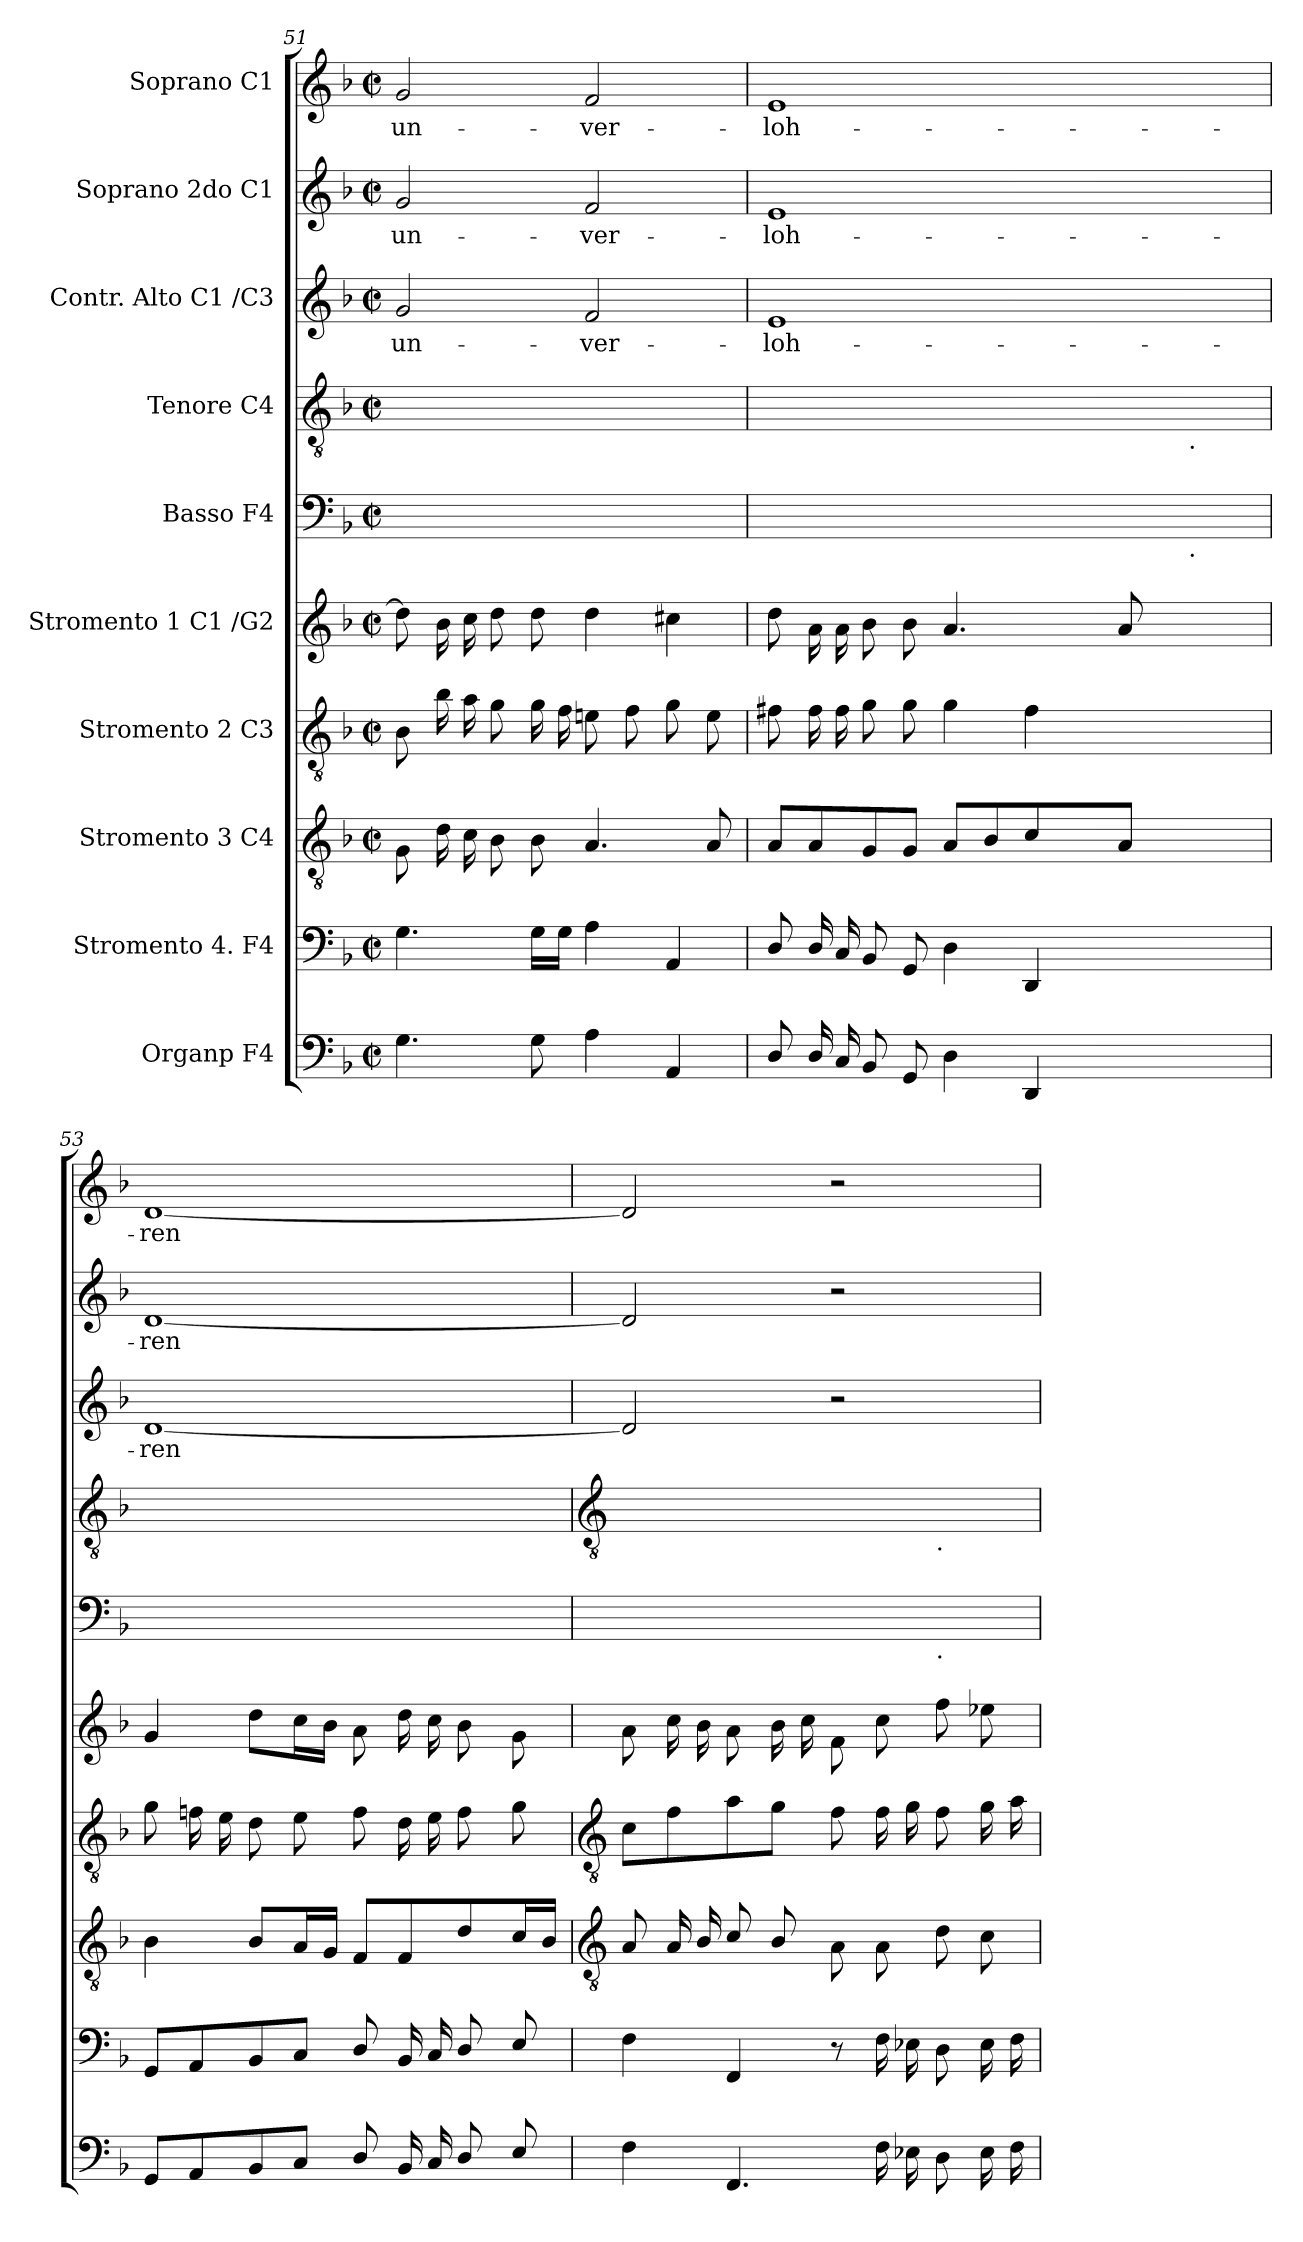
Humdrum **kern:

**kern	**kern	**kern	**kern	**kern	**kern	**kern	**kern	**text	**kern	**text	**kern	**text
*part10	*part9	*part8	*part7	*part6	*part5	*part4	*part3	*part3	*part2	*part2	*part1	*part1
*staff10	*staff9	*staff8	*staff7	*staff6	*staff5	*staff4	*staff3	*staff3	*staff2	*staff2	*staff1	*staff1
*I"Organp  F4	*I"Stromento 4.  F4	*I"Stromento 3  C4	*I"Stromento 2  C3	*I"Stromento 1  C1 /G2	*I"Basso  F4	*I"Tenore  C4	*I"Contr. Alto  C1 /C3	*	*I"Soprano 2do  C1	*	*I"Soprano  C1	*
!!LO:LB:g=z
*clefF4	*clefF4	*clefGv2	*clefGv2	*clefG2	*clefF4	*clefGv2	*clefG2	*	*clefG2	*	*clefG2	*
*k[b-]	*k[b-]	*k[b-]	*k[b-]	*k[b-]	*k[b-]	*k[b-]	*k[b-]	*	*k[b-]	*	*k[b-]	*
*F:	*F:	*F:	*F:	*F:	*F:	*F:	*F:	*	*F:	*	*F:	*
*M2/2	*M2/2	*M2/2	*M2/2	*M2/2	*M2/2	*M2/2	*M2/2	*	*M2/2	*	*M2/2	*
*met(c|)	*met(c|)	*met(c|)	*met(c|)	*met(c|)	*met(c|)	*met(c|)	*met(c|)	*	*met(c|)	*	*met(c|)	*
=51	=51	=51	=51	=51	=51	=51	=51	=51	=51	=51	=51	=51
!	!	!	!	!	!	!	!	!LO:LY:b	!	!LO:LY:b	!	!LO:LY:b
4.G\	4.G\	8G\L	8B-\L	8dd\L]	4ryy	4ryy	2g/	un-	2g/	un-	2g/	un-
.	.	16d\L	16b-\L	16b-\L	.	.	.	.	.	.	.	.
.	.	16c\	16a\	16cc\	.	.	.	.	.	.	.	.
.	.	8B-\	8g\	8dd\	4ryy	4ryy	.	.	.	.	.	.
8G\	16G\LL	8B-\J	16g\L	8dd\J	.	.	.	.	.	.	.	.
.	16G\JJ	.	16f\JJ	.	.	.	.	.	.	.	.	.
!	!	!	!	!	!	!	!	!LO:LY:b	!	!LO:LY:b	!	!LO:LY:b
4A\	4A\	4.A/	8en\L	4dd\	4ryy	4ryy	2f/	-ver-	2f/	-ver-	2f/	-ver-
.	.	.	8f\	.	.	.	.	.	.	.	.	.
4AA/	4AA/	.	8g\	4cc#X\	4ryy	4ryy	.	.	.	.	.	.
.	.	8A/	8e\J	.	.	.	.	.	.	.	.	.
=52	=52	=52	=52	=52	=52	=52	=52	=52	=52	=52	=52	=52
!	!	!	!	!	!	!	!	!LO:LY:b	!	!LO:LY:b	!	!LO:LY:b
8D/L	8D/L	8A/L	8f#X\L	8dd\L	4ryy	4ryy	1e	-loh-	1e	-loh-	1e	-loh-
16D/L	16D/L	8A/	16f#\L	16a\L	.	.	.	.	.	.	.	.
16C/	16C/	.	16f#\	16a\	.	.	.	.	.	.	.	.
8BB-/	8BB-/	8G/	8g\	8b-\	4ryy	4ryy	.	.	.	.	.	.
8GG/J	8GG/J	8G/J	8g\J	8b-\J	.	.	.	.	.	.	.	.
4D\	4D\	8A/L	4g\	4.a/	4ryy	4ryy	.	.	.	.	.	.
.	.	8B-/	.	.	.	.	.	.	.	.	.	.
4DD/	4DD/	8c/	4f#\	.	64ryy	64ryy	.	.	.	.	.	.
.	.	.	.	.	64ryy	64ryy	.	.	.	.	.	.
.	.	.	.	.	64ryy	64ryy	.	.	.	.	.	.
.	.	.	.	.	64ryy	64ryy	.	.	.	.	.	.
.	.	.	.	.	64ryy	64ryy	.	.	.	.	.	.
.	.	.	.	.	64ryy	64ryy	.	.	.	.	.	.
.	.	.	.	.	64ryy	64ryy	.	.	.	.	.	.
.	.	.	.	.	64ryy	64ryy	.	.	.	.	.	.
.	.	8A/J	.	8a/	64ryy	64ryy	.	.	.	.	.	.
.	.	.	.	.	64ryy	64ryy	.	.	.	.	.	.
.	.	.	.	.	64ryy	64ryy	.	.	.	.	.	.
.	.	.	.	.	64ryy	64ryy	.	.	.	.	.	.
.	.	.	.	.	64ryy	64ryy	.	.	.	.	.	.
.	.	.	.	.	64ryy	64ryy	.	.	.	.	.	.
!	!	!	!	!	!	!LO:TX:b:t=.	!	!	!	!	!	!
!	!	!	!	!	!LO:TX:b:t=.	!	!	!	!	!	!	!
.	.	.	.	.	64ryy	64ryy	.	.	.	.	.	.
.	.	.	.	.	4ryy	4ryy	.	.	.	.	.	.
8...ryy	8...ryy	8...ryy	8...ryy	8...ryy	.	.	8...ryy	.	8...ryy	.	8...ryy	.
=53	=53	=53	=53	=53	=53	=53	=53	=53	=53	=53	=53	=53
!	!	!	!	!	!	!	!	!LO:LY:b	!	!LO:LY:b	!	!LO:LY:b
8GG/L	8GG/L	4B-\	8g\L	4g/	4ryy	4ryy	[1d	-ren	[1d	-ren	[1d	-ren
8AA/	8AA/	.	16fn\L	.	.	.	.	.	.	.	.	.
.	.	.	16e\	.	.	.	.	.	.	.	.	.
8BB-/	8BB-/	8B-/L	8d\	8dd\L	4ryy	4ryy	.	.	.	.	.	.
8C/J	8C/J	16A/L	8e\J	16cc\L	.	.	.	.	.	.	.	.
.	.	16G/JJ	.	16b-\JJ	.	.	.	.	.	.	.	.
8D/L	8D/L	8F/L	8f\L	8a\L	4ryy	4ryy	.	.	.	.	.	.
16BB-/L	16BB-/L	8F/	16d\L	16dd\L	.	.	.	.	.	.	.	.
16C/	16C/	.	16e\	16cc\	.	.	.	.	.	.	.	.
8D/	8D/	8d/	8f\	8b-\	64ryy	64ryy	.	.	.	.	.	.
.	.	.	.	.	8...ryy	8...ryy	.	.	.	.	.	.
8E/J	8E/J	16c/L	8g\J	8g\J	.	.	.	.	.	.	.	.
.	.	16B-/JJ	.	.	.	.	.	.	.	.	.	.
!!LO:LB:g=z
=54	=54	=54	=54	=54	=54	=54	=54	=54	=54	=54	=54	=54
*	*	*clefGv2	*clefGv2	*	*	*clefGv2	*	*	*	*	*	*
4F\	4F\	8A/L	8c\L	8a\L	4ryy	4ryy	2d/]	.	2d/]	.	2d/]	.
.	.	16A/L	8f\	16cc\L	.	.	.	.	.	.	.	.
.	.	16B-/	.	16b-\	.	.	.	.	.	.	.	.
4.FF/	4FF/	8c/	8a\	8a\	4ryy	4ryy	.	.	.	.	.	.
.	.	8B-/J	8g\J	16b-\L	.	.	.	.	.	.	.	.
.	.	.	.	16cc\JJ	.	.	.	.	.	.	.	.
.	8r	8A\L	8f\L	8f\L	4ryy	4ryy	2r	.	2r	.	2r	.
16F\LL	16F\LL	8A\	16f\L	8cc\	.	.	.	.	.	.	.	.
16E-X\	16E-X\	.	16g\	.	.	.	.	.	.	.	.	.
!	!	!	!	!	!	!LO:TX:b:t=.	!	!	!	!	!	!
!	!	!	!	!	!LO:TX:b:t=.	!	!	!	!	!	!	!
8D\	8D\	8d\	8f\	8ff\	4ryy	4ryy	.	.	.	.	.	.
16E-\L	16E-\L	8c\J	16g\L	8ee-X\J	.	.	.	.	.	.	.	.
16F\JJ	16F\JJ	.	16a\JJ	.	.	.	.	.	.	.	.	.
=	=	=	=	=	=	=	=	=	=	=	=	=
*-	*-	*-	*-	*-	*-	*-	*-	*-	*-	*-	*-	*-
